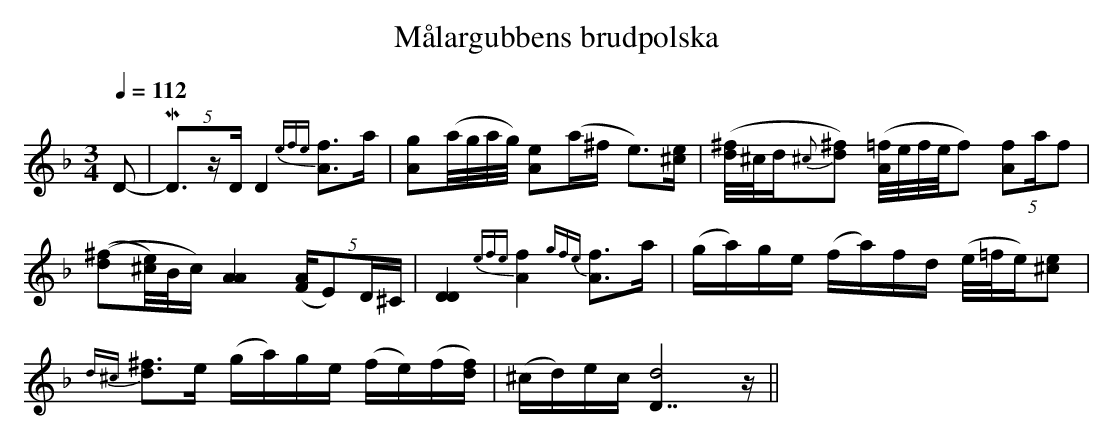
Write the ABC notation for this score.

X:1
T:M\aalargubbens brudpolska
M:3/4
L:1/16
Q:1/4=112
K:Dm
D2- |\
(5:4:3MD3zD D4 {efe}[f3A3]a |\
[g2A2](a/g/a/g/) [e2A2](a^f e3)[^ce] |\
([d/^f2-]^c/d{^c}[d2^f2]) ([=f/A4]e/f/e/f2) (5:4:3[f2A2]af2 |
([d2(^f2][^c/e2)]B/c) [A4A4] (5:4:4([FA]E2)D^C |\
[D4D4] {efe}[f4A4] {gfe}[f3A3]a |\
(ga)ge (fa)fd (e/=f/e)[^c2e2] |
{d^c}[d3^f3]e (ga)ge (fe)(f[df]) | (^cd)ec [d8D7]z ||
